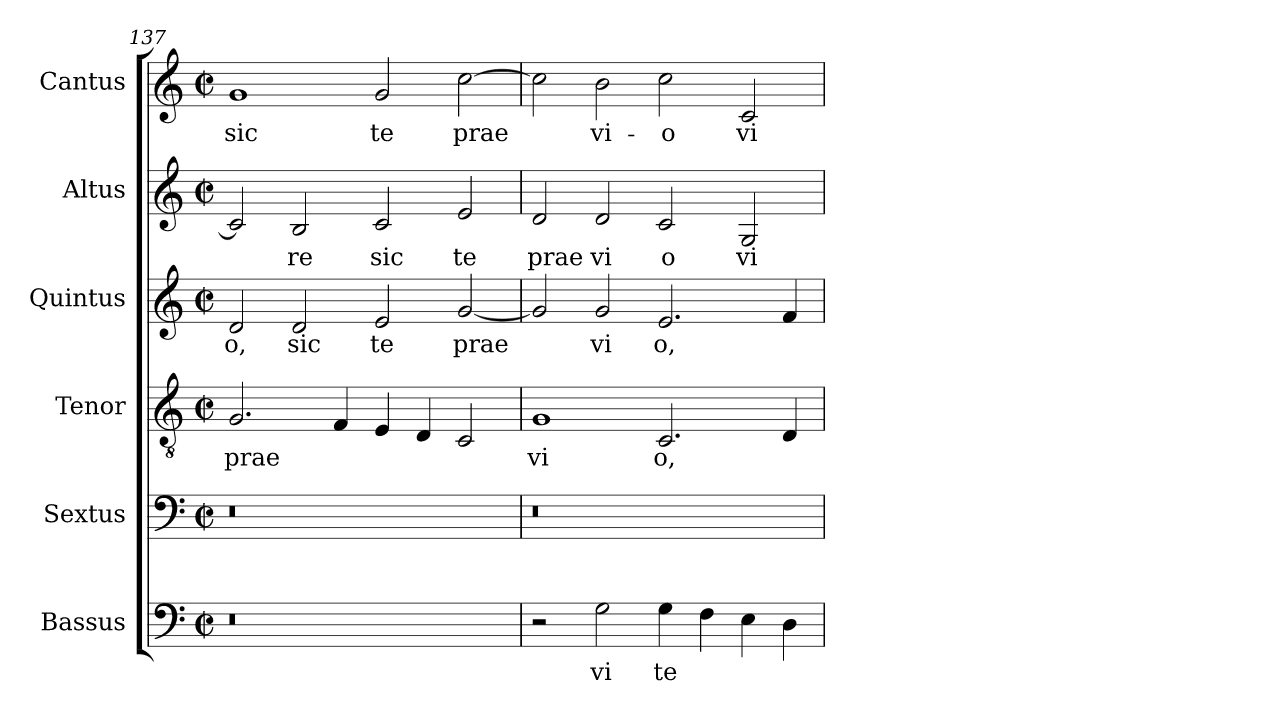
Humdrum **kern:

**kern	**text	**kern	**kern	**text	**kern	**text	**kern	**text	**kern	**text
*part6	*part6	*part5	*part4	*part4	*part3	*part3	*part2	*part2	*part1	*part1
*staff6	*staff6	*staff5	*staff4	*staff4	*staff3	*staff3	*staff2	*staff2	*staff1	*staff1
*I"Bassus	*	*I"Sextus	*I"Tenor	*	*I"Quintus	*	*I"Altus	*	*I"Cantus	*
*I'Bassus	*	*I'Sextus	*I'Tenor	*	*I'Quintus	*	*I'Altus	*	*I'Cantus	*
!!LO:LB:g=z
*clefF4	*	*clefF4	*clefGv2	*	*clefG2	*	*clefG2	*	*clefG2	*
*k[]	*	*k[]	*k[]	*	*k[]	*	*k[]	*	*k[]	*
*C:	*	*C:	*C:	*	*C:	*	*C:	*	*C:	*
*M2/2	*	*M2/2	*M2/2	*	*M2/2	*	*M2/2	*	*M2/2	*
*met(c|)	*	*met(c|)	*met(c|)	*	*met(c|)	*	*met(c|)	*	*met(c|)	*
=137	=137	=137	=137	=137	=137	=137	=137	=137	=137	=137
!	!	!	!	!LO:LY:b:cj	!	!LO:LY:b:cj	!	!LO:LY:b:cj	!	!LO:LY:b:cj
0r	.	0r	2.G/	prae	2d/	o,	2c/]	.	1g	sic
!	!	!	!	!	!	!LO:LY:b:cj	!	!LO:LY:b:cj	!	!
.	.	.	.	.	2d/	sic	2B/	re	.	.
!	!	!	!	!LO:LY:b:cj	!	!	!	!	!	!
.	.	.	4F/	.	.	.	.	.	.	.
!	!	!	!	!LO:LY:b:cj	!	!LO:LY:b:cj	!	!LO:LY:b:cj	!	!LO:LY:b:cj
.	.	.	4E/	.	2e/	te	2c/	sic	2g/	te
!	!	!	!	!LO:LY:b:cj	!	!	!	!	!	!
.	.	.	4D/	.	.	.	.	.	.	.
!	!	!	!	!LO:LY:b:cj	!	!LO:LY:b:cj	!	!LO:LY:b:cj	!	!LO:LY:b:cj
.	.	.	2C/	.	[<2g/	prae	2e/	te	[>2cc\	prae-
=138	=138	=138	=138	=138	=138	=138	=138	=138	=138	=138
!	!	!	!	!LO:LY:b:cj	!	!LO:LY:b:cj	!	!LO:LY:b:cj	!	!LO:LY:b:cj
2r	.	0r	1G	vi	2g/]	.	2d/	prae	2cc\]	--
!	!LO:LY:b:cj	!	!	!	!	!LO:LY:b:cj	!	!LO:LY:b:cj	!	!LO:LY:b:cj
2G\	vi	.	.	.	2g/	vi	2d/	vi	2b\	-vi-
!	!LO:LY:b:cj	!	!	!LO:LY:b:cj	!	!LO:LY:b:cj	!	!LO:LY:b:cj	!	!LO:LY:b:cj
4G\	te	.	2.C/	o,	2.e/	o,	2c/	o	2cc\	-o
!	!LO:LY:b:cj	!	!	!	!	!	!	!	!	!
4F\	.	.	.	.	.	.	.	.	.	.
!	!LO:LY:b:cj	!	!	!	!	!	!	!LO:LY:b:cj	!	!LO:LY:b:cj
4E\	.	.	.	.	.	.	2G/	vi	2c/	vi-
!	!LO:LY:b:cj	!	!	!LO:LY:b:cj	!	!LO:LY:b:cj	!	!	!	!
4D\	.	.	4D/	.	4f/	.	.	.	.	.
=	=	=	=	=	=	=	=	=	=	=
*-	*-	*-	*-	*-	*-	*-	*-	*-	*-	*-
